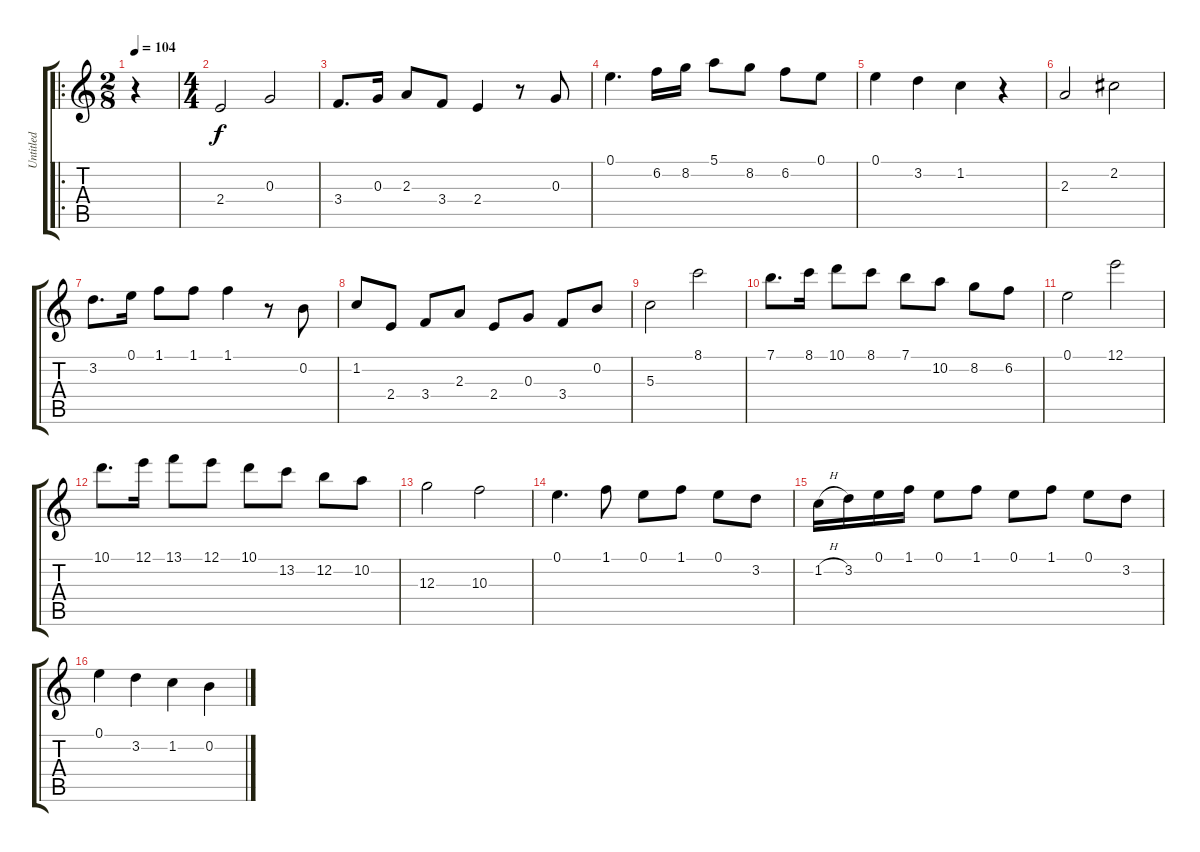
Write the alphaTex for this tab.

\track ("Untitled" "Untitled") {instrument acousticguitarnylon}
\staff {score tabs}
\tuning (E4 B3 G3 D3 A2 E2) {hide}
\ro
\ts (2 8)
\tempo 104
\clef g2
\ks c
r.4{dy f instrument acousticguitarnylon} |
\ts (4 4)
2.4.2 0.3.2 |
3.4.8{d} 0.3.16 2.3.8 3.4.8 2.4.4 r.8 0.3.8 |
0.1.4{d} 6.2.16 8.2.16 5.1.8 8.2.8 6.2.8 0.1.8 |
0.1.4 3.2.4 1.2.4 r.4 |
2.3.2 2.2.2 |
3.2.8{d} 0.1.16 1.1.8 1.1.8 1.1.4 r.8 0.2.8 |
1.2.8 2.4.8 3.4.8 2.3.8 2.4.8 0.3.8 3.4.8 0.2.8 |
5.3.2 8.1.2 |
7.1.8{d} 8.1.16 10.1.8 8.1.8 7.1.8 10.2.8 8.2.8 6.2.8 |
0.1.2 12.1.2 |
10.1.8{d} 12.1.16 13.1.8 12.1.8 10.1.8 13.2.8 12.2.8 10.2.8 |
12.3.2 10.3.2 |
0.1.4{d} 1.1.8 0.1.8 1.1.8 0.1.8 3.2.8 |
1.2{h}.16 3.2.16 0.1.16 1.1.16 0.1.8 1.1.8 0.1.8 1.1.8 0.1.8 3.2.8 |
0.1.4 3.2.4 1.2.4 0.2.4
